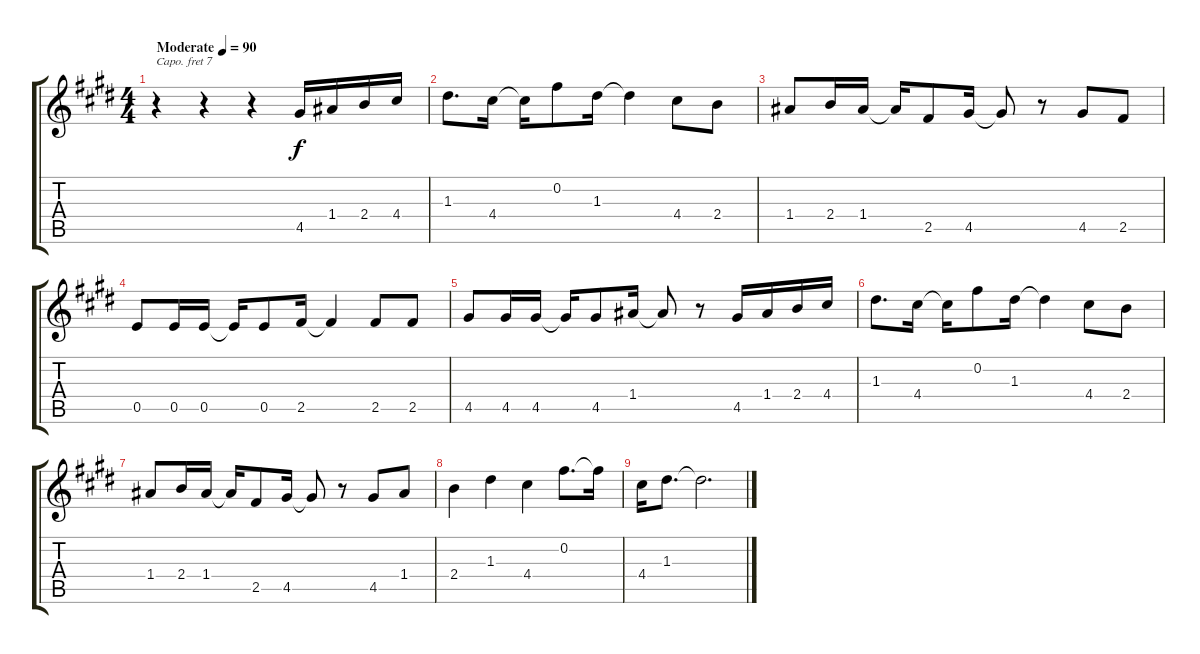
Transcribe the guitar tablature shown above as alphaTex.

\track "" {instrument acousticguitarsteel}
\staff {score tabs}
\capo 7
\tuning (E4 B3 G3 D3 A2 E2) {hide}
\ts (4 4)
\tempo (90 "Moderate")
\clef g2
\ks e
r.4{dy f instrument acousticguitarsteel} r.4 r.4 4.5.16 1.4.16 2.4.16 4.4.16 |
1.3.8{d} 4.4.16 4.4{t}.16 0.2.8 1.3.16 1.3{t}.4 4.4.8 2.4.8 |
1.4.8 2.4.16 1.4.16 1.4{t}.16 2.5.8 4.5.16 4.5{t}.8 r.8 4.5.8 2.5.8 |
0.5.8 0.5.16 0.5.16 0.5{t}.16 0.5.8 2.5.16 2.5{t}.4 2.5.8 2.5.8 |
4.5.8 4.5.16 4.5.16 4.5{t}.16 4.5.8 1.4.16 1.4{t}.8 r.8 4.5.16 1.4.16 2.4.16 4.4.16 |
1.3.8{d} 4.4.16 4.4{t}.16 0.2.8 1.3.16 1.3{t}.4 4.4.8 2.4.8 |
1.4.8 2.4.16 1.4.16 1.4{t}.16 2.5.8 4.5.16 4.5{t}.8 r.8 4.5.8 1.4.8 |
2.4.4 1.3.4 4.4.4 0.2.8{d} 0.2{t}.16 |
4.4.16 1.3.8{d} 1.3{t}.2{d}
